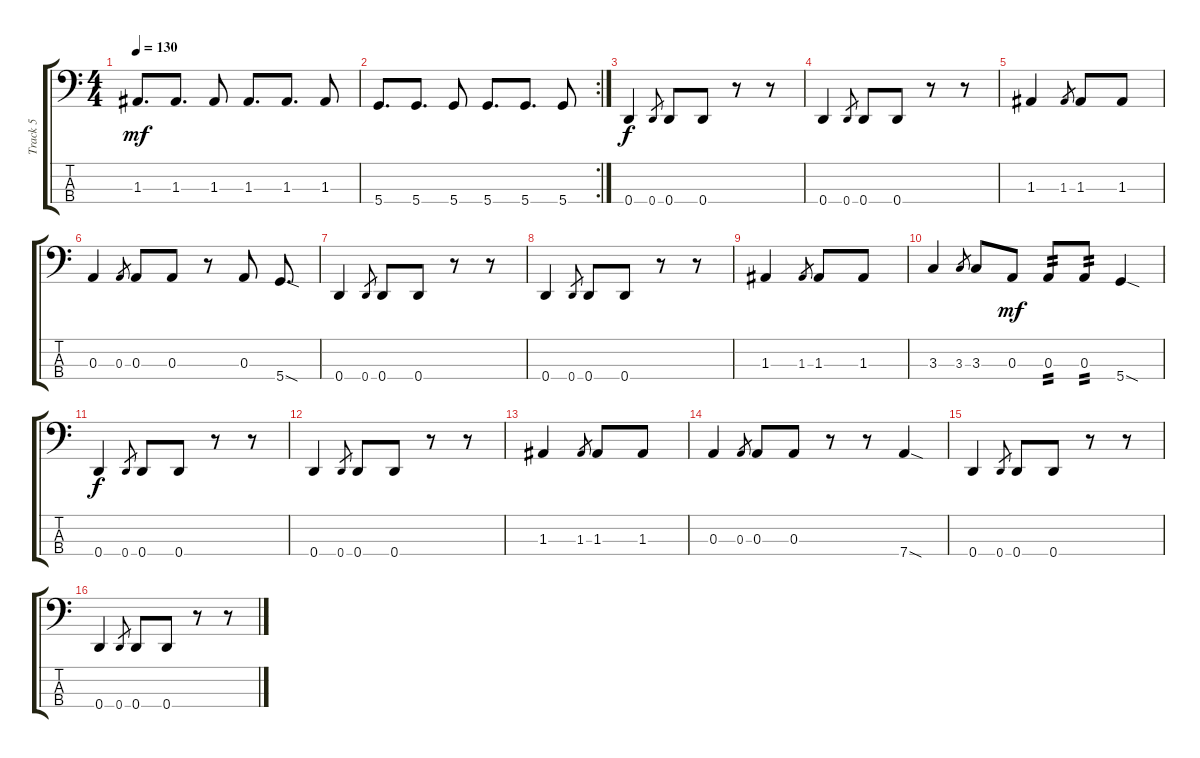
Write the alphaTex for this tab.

\track ("Track 5" "Track 5") {instrument electricbassfinger}
\staff {score tabs}
\tuning (G2 D2 A1 D1) {hide}
\ts (4 4)
\tempo 130
\clef f4
\ks c
1.3.8{d dy mf} 1.3.8{d} 1.3.8 1.3.8{d} 1.3.8{d} 1.3.8 |
\rc 2
5.4.8{d} 5.4.8{d} 5.4.8 5.4.8{d} 5.4.8{d} 5.4.8 |
0.4.4{dy f} 0.4.8{gr} 0.4.8 0.4.8 r.8 r.8 |
0.4.4 0.4.8{gr} 0.4.8 0.4.8 r.8 r.8 |
1.3.4 1.3.8{gr} 1.3.8 1.3.8 |
0.3.4 0.3.8{gr} 0.3.8 0.3.8 r.8 0.3.8 5.4{sod}.8{d} |
0.4.4 0.4.8{gr} 0.4.8 0.4.8 r.8 r.8 |
0.4.4 0.4.8{gr} 0.4.8 0.4.8 r.8 r.8 |
1.3.4 1.3.8{gr} 1.3.8 1.3.8 |
3.3.4 3.3.8{gr} 3.3.8 0.3.8{dy mf} 0.3.8{tp 2} 0.3.8{tp 2} 5.4{sod}.4 |
0.4.4{dy f} 0.4.8{gr} 0.4.8 0.4.8 r.8 r.8 |
0.4.4 0.4.8{gr} 0.4.8 0.4.8 r.8 r.8 |
1.3.4 1.3.8{gr} 1.3.8 1.3.8 |
0.3.4 0.3.8{gr} 0.3.8 0.3.8 r.8 r.8 7.4{sod}.4 |
0.4.4 0.4.8{gr} 0.4.8 0.4.8 r.8 r.8 |
0.4.4 0.4.8{gr} 0.4.8 0.4.8 r.8 r.8
